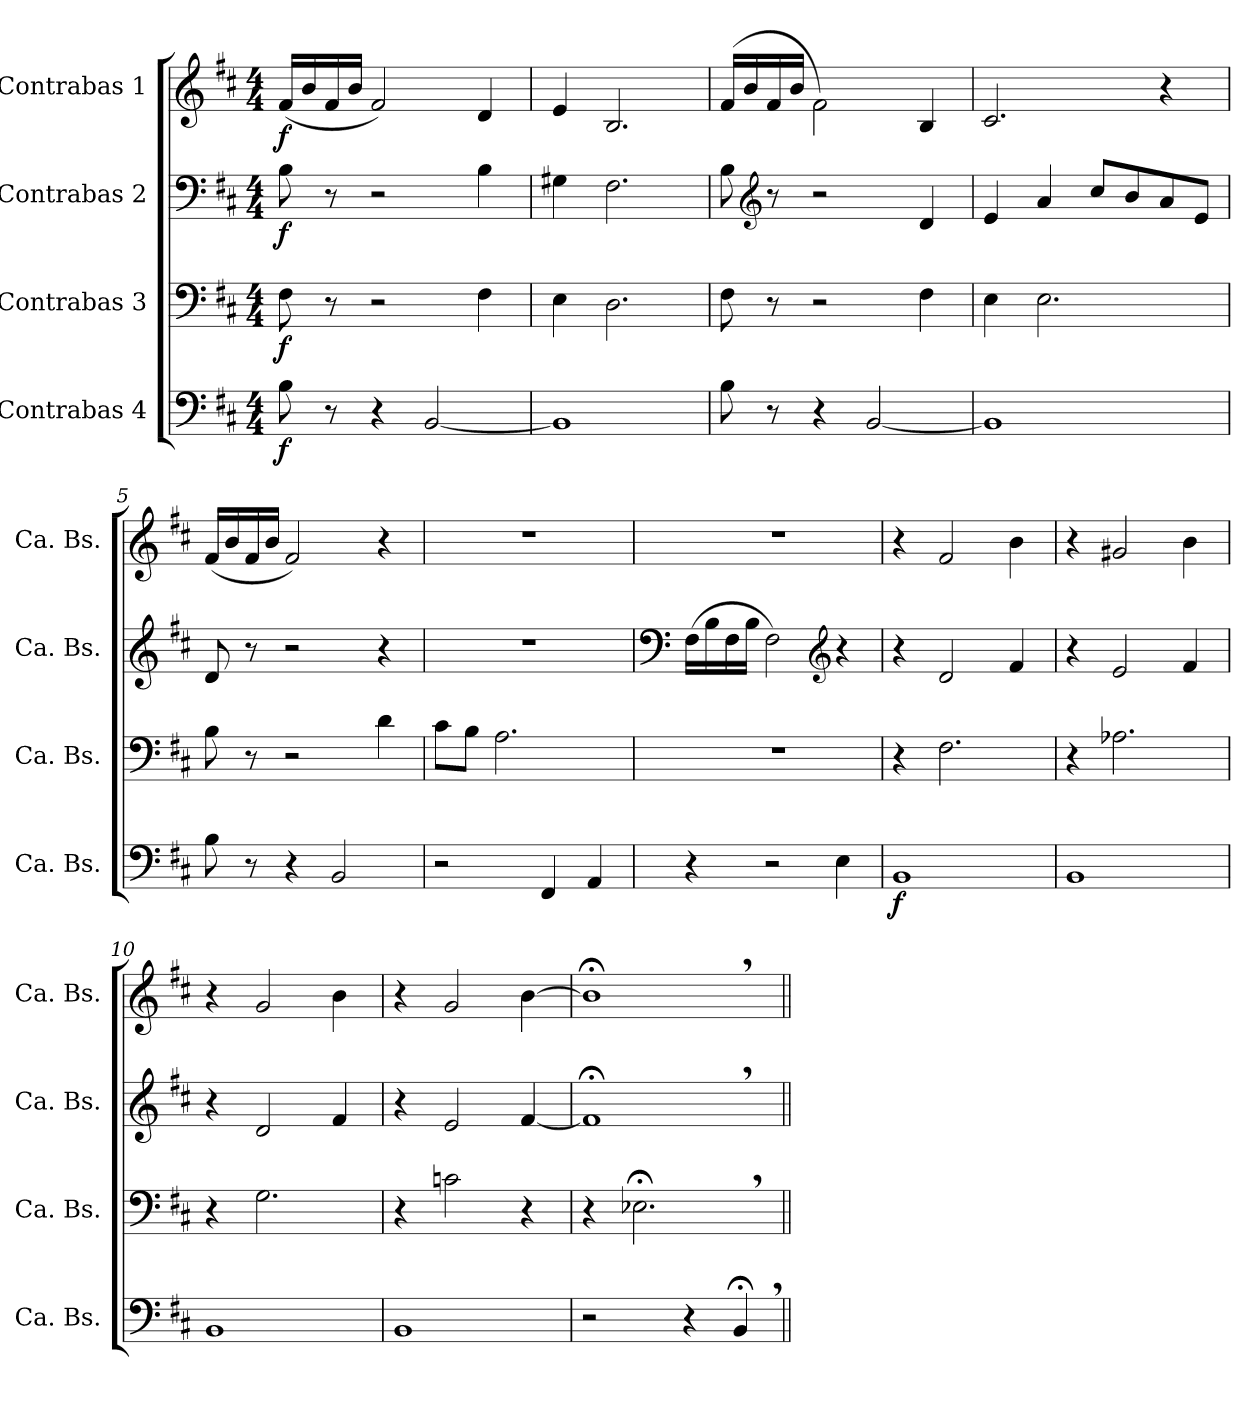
**kern	**dynam	**kern	**dynam	**kern	**dynam	**kern	**dynam
*part4	*part4	*part3	*part3	*part2	*part2	*part1	*part1
*staff4	*staff4	*staff3	*staff3	*staff2	*staff2	*staff1	*staff1
*I"Contrabas 4	*	*I"Contrabas 3	*	*I"Contrabas 2	*	*I"Contrabas 1	*
*I'Ca. Bs.	*	*I'Ca. Bs.	*	*I'Ca. Bs.	*	*I'Ca. Bs.	*
*clefF4	*	*clefF4	*	*clefF4	*	*clefG2	*
*ITrd7c12	*	*ITrd7c12	*	*ITrd7c12	*	*ITrd7c12	*
*k[f#c#]	*	*k[f#c#]	*	*k[f#c#]	*	*k[f#c#]	*
*M4/4	*	*M4/4	*	*M4/4	*	*M4/4	*
*MM90	*	*MM90	*	*MM90	*	*MM90	*
=1	=1	=1	=1	=1	=1	=1	=1
!	!LO:DY:b	!	!LO:DY:b	!	!LO:DY:b	!	!LO:DY:b
8BB\	f	8FF#\	f	8BB\	f	(16F#/LL	f
.	.	.	.	.	.	16B/	.
8r	.	8r	.	8r	.	16F#/	.
.	.	.	.	.	.	16B/JJ	.
4r	.	2r	.	2r	.	2F#/)	.
[2BBB/	.	.	.	.	.	.	.
.	.	4FF#\	.	4BB\	.	4D/	.
=2	=2	=2	=2	=2	=2	=2	=2
1BBB]	.	4EE\	.	4GG#X\	.	4E/	.
.	.	2.DD\	.	2.FF#\	.	2.BB/	.
=3	=3	=3	=3	=3	=3	=3	=3
8BB\	.	8FF#\	.	8BB\	.	(16F#/LL	.
.	.	.	.	.	.	16B/	.
*	*	*	*	*clefG2	*	*	*
8r	.	8r	.	8r	.	16F#/	.
.	.	.	.	.	.	16B/JJ	.
4r	.	2r	.	2r	.	2F#\)	.
[2BBB/	.	.	.	.	.	.	.
.	.	4FF#\	.	4D/	.	4BB/	.
=4	=4	=4	=4	=4	=4	=4	=4
1BBB]	.	4EE\	.	4E/	.	2.C#/	.
.	.	2.EE\	.	4A/	.	.	.
.	.	.	.	8c#/L	.	.	.
.	.	.	.	8B/	.	.	.
.	.	.	.	8A/	.	4r	.
.	.	.	.	8E/J	.	.	.
=5	=5	=5	=5	=5	=5	=5	=5
8BB\	.	8BB\	.	8D/	.	(16F#/LL	.
.	.	.	.	.	.	16B/	.
8r	.	8r	.	8r	.	16F#/	.
.	.	.	.	.	.	16B/JJ	.
4r	.	2r	.	2r	.	2F#/)	.
2BBB/	.	.	.	.	.	.	.
.	.	4D\	.	4r	.	4r	.
=6	=6	=6	=6	=6	=6	=6	=6
2r	.	8C#\L	.	1r	.	1r	.
.	.	8BB\J	.	.	.	.	.
.	.	2.AA\	.	.	.	.	.
4FFF#/	.	.	.	.	.	.	.
4AAA/	.	.	.	.	.	.	.
!!LO:LB:g=z
=7	=7	=7	=7	=7	=7	=7	=7
*	*	*	*	*clefF4	*	*	*
4r	.	1r	.	(16FF#\LL	.	1r	.
.	.	.	.	16BB\	.	.	.
.	.	.	.	16FF#\	.	.	.
.	.	.	.	16BB\JJ	.	.	.
2r	.	.	.	2FF#\)	.	.	.
*	*	*	*	*clefG2	*	*	*
4EE\	.	.	.	4r	.	.	.
=8	=8	=8	=8	=8	=8	=8	=8
!	!LO:DY:b	!	!	!	!	!	!
1BBB	f	4r	.	4r	.	4r	.
.	.	2.FF#\	.	2D/	.	2F#/	.
.	.	.	.	4F#/	.	4B\	.
=9	=9	=9	=9	=9	=9	=9	=9
1BBB	.	4r	.	4r	.	4r	.
.	.	2.AA-X\	.	2E/	.	2G#X/	.
.	.	.	.	4F#/	.	4B\	.
=10	=10	=10	=10	=10	=10	=10	=10
1BBB	.	4r	.	4r	.	4r	.
.	.	2.GG\	.	2D/	.	2G/	.
.	.	.	.	4F#/	.	4B\	.
=11	=11	=11	=11	=11	=11	=11	=11
1BBB	.	4r	.	4r	.	4r	.
.	.	2Cn\	.	2E/	.	2G/	.
.	.	4r	.	[4F#/	.	[4B\	.
=12	=12	=12	=12	=12	=12	=12	=12
*	*	*	*	*	*	*MM70	*
2r	.	4r	.	1F#;<,]	.	1B;<,]	.
.	.	2.EE-X;<,\	.	.	.	.	.
4r	.	.	.	.	.	.	.
4BBB;<,/	.	.	.	.	.	.	.
=||	=||	=||	=||	=||	=||	=||	=||
*-	*-	*-	*-	*-	*-	*-	*-
